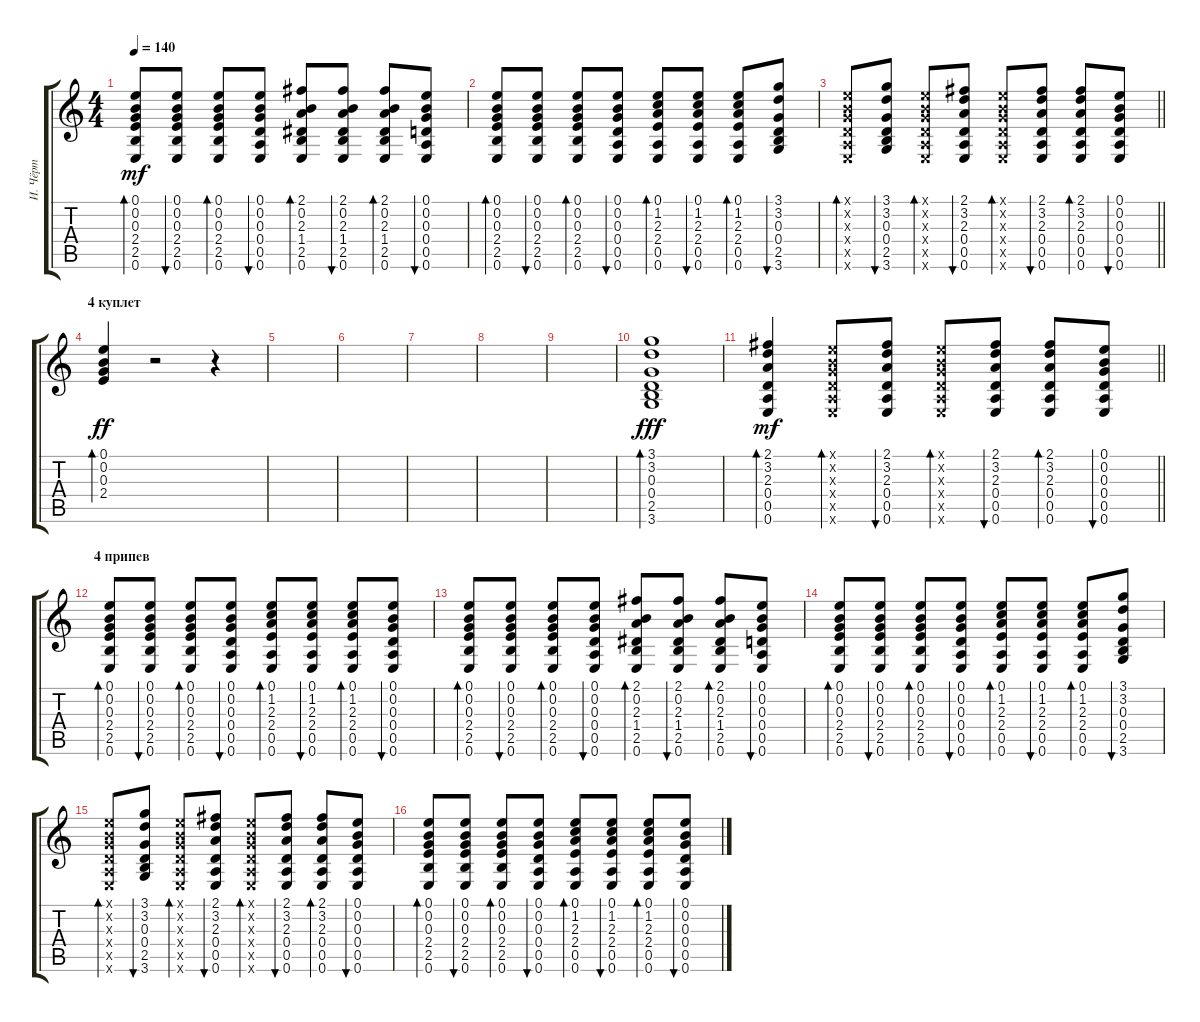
\track ("И. Чёрт" "И. Чёрт") {instrument electricguitarclean}
\staff {score tabs}
\tuning (E4 B3 G3 D3 A2 E2) {hide}
\ts (4 4)
\tempo 140
\clef g2
\ks c
(0.1 0.2 0.3 2.4 2.5 0.6).8{bd 30 dy mf} (0.1 0.2 0.3 2.4 2.5 0.6).8{bu 30} (0.1 0.2 0.3 2.4 2.5 0.6).8{bd 30} (0.1 0.2 0.3 0.4 0.5 0.6).8{bu 30} (2.1 0.2 2.3 1.4 2.5 0.6).8{bd 30} (2.1 0.2 2.3 1.4 2.5 0.6).8{bu 30} (2.1 0.2 2.3 1.4 2.5 0.6).8{bd 30} (0.1 0.2 0.3 0.4 0.5 0.6).8{bu 30} |
(0.1 0.2 0.3 2.4 2.5 0.6).8{bd 30} (0.1 0.2 0.3 2.4 2.5 0.6).8{bu 30} (0.1 0.2 0.3 2.4 2.5 0.6).8{bd 30} (0.1 0.2 0.3 0.4 0.5 0.6).8{bu 30} (0.1 1.2 2.3 2.4 0.5 0.6).8{bd 30} (0.1 1.2 2.3 2.4 0.5 0.6).8{bu 30} (0.1 1.2 2.3 2.4 0.5 0.6).8{bd 30} (3.1 3.2 0.3 0.4 2.5 3.6).8{bu 30} |
\barLineRight lightlight
(0.1{x} 0.2{x} 0.3{x} 0.4{x} 0.5{x} 0.6{x}).8{bd 30} (3.1 3.2 0.3 0.4 2.5 3.6).8{bu 30} (0.1{x} 0.2{x} 0.3{x} 0.4{x} 0.5{x} 0.6{x}).8{bd 30} (2.1 3.2 2.3 0.4 0.5 0.6).8{bu 30} (0.1{x} 0.2{x} 0.3{x} 0.4{x} 0.5{x} 0.6{x}).8{bd 30} (2.1 3.2 2.3 0.4 0.5 0.6).8{bu 30} (2.1 3.2 2.3 0.4 0.5 0.6).8{bd 30} (0.1 0.2 0.3 0.4 0.5 0.6).8{bu 30} |
\section ("" "4 куплет")
(0.1 0.2 0.3 2.4).4{bd 240 dy ff} r.2 r.4 |
|
|
|
|
|
(3.1 3.2 0.3 0.4 2.5 3.6).1{bd 60 dy fff} |
\barLineRight lightlight
(2.1 3.2 2.3 0.4 0.5 0.6).4{bd 30 dy mf} (0.1{x} 0.2{x} 0.3{x} 0.4{x} 0.5{x} 0.6{x}).8{bd 30} (2.1 3.2 2.3 0.4 0.5 0.6).8{bu 30} (0.1{x} 0.2{x} 0.3{x} 0.4{x} 0.5{x} 0.6{x}).8{bd 30} (2.1 3.2 2.3 0.4 0.5 0.6).8{bu 30} (2.1 3.2 2.3 0.4 0.5 0.6).8{bd 30} (0.1 0.2 0.3 0.4 0.5 0.6).8{bu 30} |
\section ("" "4 припев")
(0.1 0.2 0.3 2.4 2.5 0.6).8{bd 30} (0.1 0.2 0.3 2.4 2.5 0.6).8{bu 30} (0.1 0.2 0.3 2.4 2.5 0.6).8{bd 30} (0.1 0.2 0.3 0.4 0.5 0.6).8{bu 30} (0.1 1.2 2.3 2.4 0.5 0.6).8{bd 30} (0.1 1.2 2.3 2.4 0.5 0.6).8{bu 30} (0.1 1.2 2.3 2.4 0.5 0.6).8{bd 30} (0.1 0.2 0.3 0.4 0.5 0.6).8{bu 30} |
(0.1 0.2 0.3 2.4 2.5 0.6).8{bd 30} (0.1 0.2 0.3 2.4 2.5 0.6).8{bu 30} (0.1 0.2 0.3 2.4 2.5 0.6).8{bd 30} (0.1 0.2 0.3 0.4 0.5 0.6).8{bu 30} (2.1 0.2 2.3 1.4 2.5 0.6).8{bd 30} (2.1 0.2 2.3 1.4 2.5 0.6).8{bu 30} (2.1 0.2 2.3 1.4 2.5 0.6).8{bd 30} (0.1 0.2 0.3 0.4 0.5 0.6).8{bu 30} |
(0.1 0.2 0.3 2.4 2.5 0.6).8{bd 30} (0.1 0.2 0.3 2.4 2.5 0.6).8{bu 30} (0.1 0.2 0.3 2.4 2.5 0.6).8{bd 30} (0.1 0.2 0.3 0.4 0.5 0.6).8{bu 30} (0.1 1.2 2.3 2.4 0.5 0.6).8{bd 30} (0.1 1.2 2.3 2.4 0.5 0.6).8{bu 30} (0.1 1.2 2.3 2.4 0.5 0.6).8{bd 30} (3.1 3.2 0.3 0.4 2.5 3.6).8{bu 30} |
(0.1{x} 0.2{x} 0.3{x} 0.4{x} 0.5{x} 0.6{x}).8{bd 30} (3.1 3.2 0.3 0.4 2.5 3.6).8{bu 30} (0.1{x} 0.2{x} 0.3{x} 0.4{x} 0.5{x} 0.6{x}).8{bd 30} (2.1 3.2 2.3 0.4 0.5 0.6).8{bu 30} (0.1{x} 0.2{x} 0.3{x} 0.4{x} 0.5{x} 0.6{x}).8{bd 30} (2.1 3.2 2.3 0.4 0.5 0.6).8{bu 30} (2.1 3.2 2.3 0.4 0.5 0.6).8{bd 30} (0.1 0.2 0.3 0.4 0.5 0.6).8{bu 30} |
(0.1 0.2 0.3 2.4 2.5 0.6).8{bd 30} (0.1 0.2 0.3 2.4 2.5 0.6).8{bu 30} (0.1 0.2 0.3 2.4 2.5 0.6).8{bd 30} (0.1 0.2 0.3 0.4 0.5 0.6).8{bu 30} (0.1 1.2 2.3 2.4 0.5 0.6).8{bd 30} (0.1 1.2 2.3 2.4 0.5 0.6).8{bu 30} (0.1 1.2 2.3 2.4 0.5 0.6).8{bd 30} (0.1 0.2 0.3 0.4 0.5 0.6).8{bu 30}
